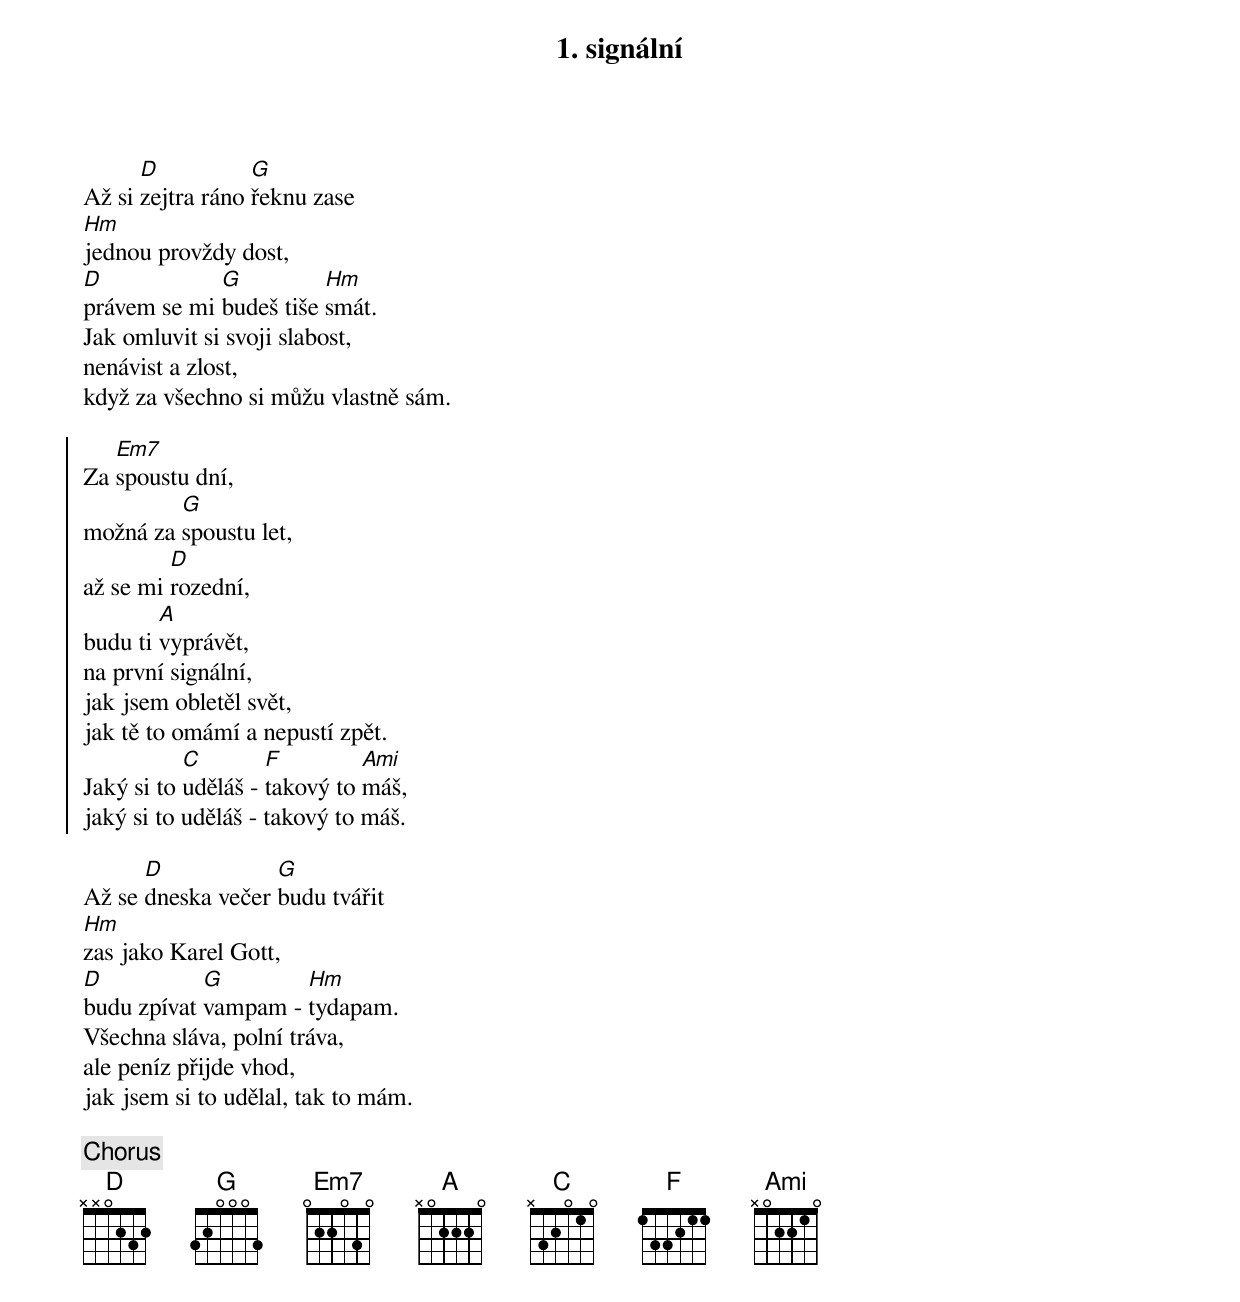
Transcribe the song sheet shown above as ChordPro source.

{title: 1. signální}
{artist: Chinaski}
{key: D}
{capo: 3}
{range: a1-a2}
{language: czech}
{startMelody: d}
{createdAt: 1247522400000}
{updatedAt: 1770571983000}
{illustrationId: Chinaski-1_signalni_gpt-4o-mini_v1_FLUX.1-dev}
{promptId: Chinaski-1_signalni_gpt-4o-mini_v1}

{start_of_verse}
Až si [D]zejtra ráno [G]řeknu zase
[Hm]jednou provždy dost,
[D]právem se mi [G]budeš tiše [Hm]smát.
Jak omluvit si svoji slabost,
nenávist a zlost,
když za všechno si můžu vlastně sám.
{end_of_verse}

{start_of_chorus}
Za [Em7]spoustu dní,
možná za [G]spoustu let,
až se mi [D]rozední,
budu ti [A]vyprávět,
na první signální,
jak jsem obletěl svět,
jak tě to omámí a nepustí zpět.
Jaký si to [C]uděláš - [F]takový to [Ami]máš,
jaký si to uděláš - takový to máš.
{end_of_chorus}

{start_of_verse}
Až se [D]dneska večer [G]budu tvářit
[Hm]zas jako Karel Gott,
[D]budu zpívat [G]vampam - [Hm]tydapam.
Všechna sláva, polní tráva,
ale peníz přijde vhod,
jak jsem si to udělal, tak to mám.
{end_of_verse}

{chorus}
